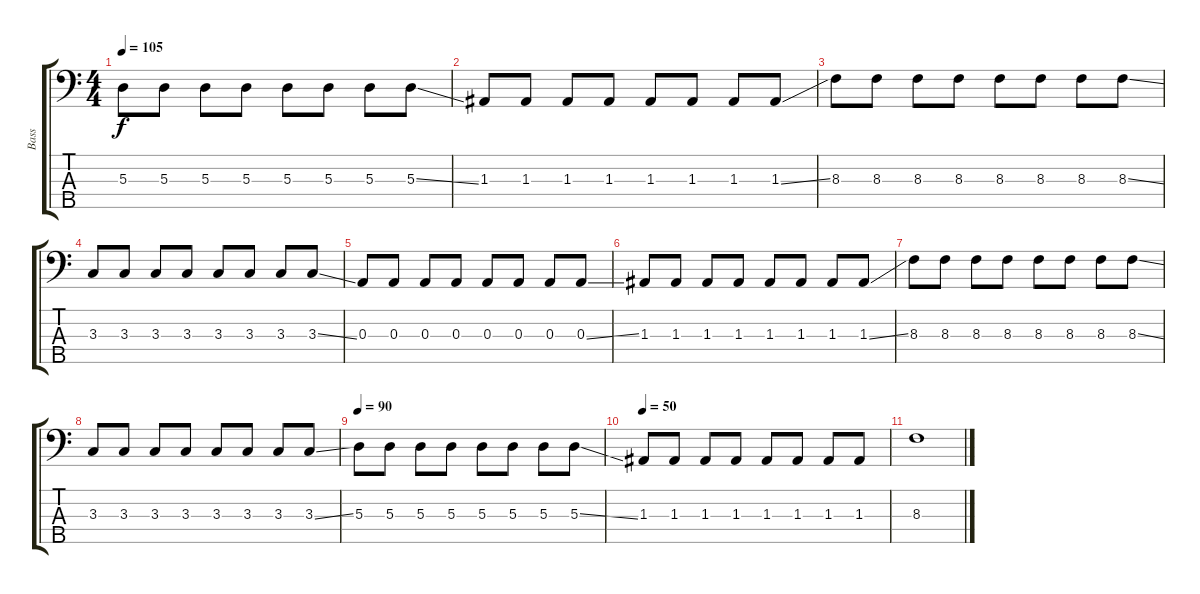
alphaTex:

\track ("Bass" "Bass") {instrument electricbassfinger}
\staff {score tabs}
\tuning (G2 D2 A1 E1 B0) {hide}
\ts (4 4)
\tempo 105
\clef f4
\ks c
5.3.8{dy f} 5.3.8 5.3.8 5.3.8 5.3.8 5.3.8 5.3.8 5.3{ss}.8 |
1.3.8 1.3.8 1.3.8 1.3.8 1.3.8 1.3.8 1.3.8 1.3{ss}.8 |
8.3.8 8.3.8 8.3.8 8.3.8 8.3.8 8.3.8 8.3.8 8.3{ss}.8 |
3.3.8 3.3.8 3.3.8 3.3.8 3.3.8 3.3.8 3.3.8 3.3{ss}.8 |
0.3.8 0.3.8 0.3.8 0.3.8 0.3.8 0.3.8 0.3.8 0.3{ss}.8 |
1.3.8 1.3.8 1.3.8 1.3.8 1.3.8 1.3.8 1.3.8 1.3{ss}.8 |
8.3.8 8.3.8 8.3.8 8.3.8 8.3.8 8.3.8 8.3.8 8.3{ss}.8 |
3.3.8 3.3.8 3.3.8 3.3.8 3.3.8 3.3.8 3.3.8 3.3{ss}.8 |
\tempo 90
5.3.8 5.3.8 5.3.8 5.3.8 5.3.8 5.3.8 5.3.8 5.3{ss}.8 |
\tempo 50
1.3.8 1.3.8 1.3.8 1.3.8 1.3.8 1.3.8 1.3.8 1.3.8 |
8.3.1
